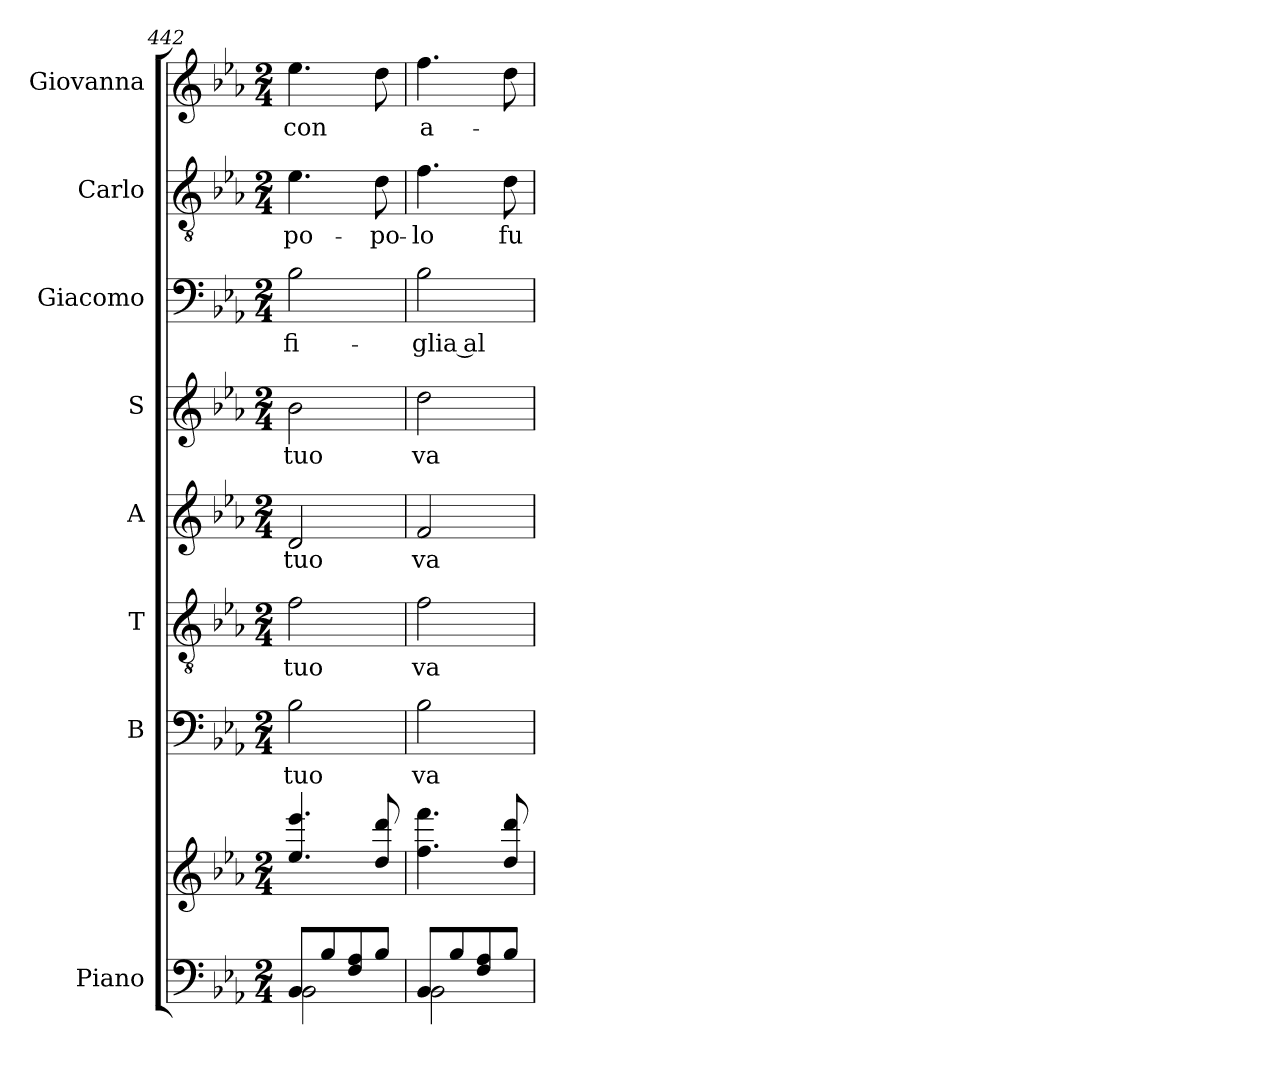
**kern	**kern	**kern	**text	**kern	**text	**kern	**text	**kern	**text	**kern	**text	**kern	**text	**kern	**text
*part8	*part8	*part7	*part7	*part6	*part6	*part5	*part5	*part4	*part4	*part3	*part3	*part2	*part2	*part1	*part1
*staff9	*staff8	*staff7	*staff7	*staff6	*staff6	*staff5	*staff5	*staff4	*staff4	*staff3	*staff3	*staff2	*staff2	*staff1	*staff1
*I"Piano	*	*I"B	*	*I"T	*	*I"A	*	*I"S	*	*I"Giacomo	*	*I"Carlo	*	*I"Giovanna	*
*I'Pno	*	*I'B	*	*I'T	*	*I'A	*	*I'S	*	*	*	*	*	*	*
*clefF4	*clefG2	*clefF4	*	*clefGv2	*	*clefG2	*	*clefG2	*	*clefF4	*	*clefGv2	*	*clefG2	*
*k[b-e-a-]	*k[b-e-a-]	*k[b-e-a-]	*	*k[b-e-a-]	*	*k[b-e-a-]	*	*k[b-e-a-]	*	*k[b-e-a-]	*	*k[b-e-a-]	*	*k[b-e-a-]	*
*M2/4	*M2/4	*M2/4	*	*M2/4	*	*M2/4	*	*M2/4	*	*M2/4	*	*M2/4	*	*M2/4	*
=442	=442	=442	=442	=442	=442	=442	=442	=442	=442	=442	=442	=442	=442	=442	=442
*^	*	*	*	*	*	*	*	*	*	*	*	*	*	*	*
!	!	!	!	!LO:LY:b	!	!LO:LY:b	!	!LO:LY:b	!	!LO:LY:b	!	!LO:LY:b	!	!LO:LY:b	!	!LO:LY:b
8BB-/L	2BB-\	4.ee-/ 4.eee-/	2B-\	tuo	2f\	tuo	2d/	tuo	2b-\	tuo	2B-\	fi-	4.e-\	po-	4.ee-\	con
8B-/	.	.	.	.	.	.	.	.	.	.	.	.	.	.	.	.
8F/ 8A-/	.	.	.	.	.	.	.	.	.	.	.	.	.	.	.	.
!	!	!	!	!	!	!	!	!	!	!	!	!	!	!LO:LY:b	!	!
8B-/J	.	8dd/ 8ddd/	.	.	.	.	.	.	.	.	.	.	8d\	-po-	8dd\	.
=443	=443	=443	=443	=443	=443	=443	=443	=443	=443	=443	=443	=443	=443	=443	=443	=443
!	!	!	!	!LO:LY:b	!	!LO:LY:b	!	!LO:LY:b	!	!LO:LY:b	!	!LO:LY:b	!	!LO:LY:b	!	!LO:LY:b
8BB-/L	2BB-\	4.ff\ 4.fff\	2B-\	va-	2f\	va-	2f/	va-	2dd\	va-	2B-\	-glia al-	4.f\	-lo	4.ff\	a-
8B-/	.	.	.	.	.	.	.	.	.	.	.	.	.	.	.	.
8F/ 8A-/	.	.	.	.	.	.	.	.	.	.	.	.	.	.	.	.
!	!	!	!	!	!	!	!	!	!	!	!	!	!	!LO:LY:b	!	!
8B-/J	.	8dd/ 8ddd/	.	.	.	.	.	.	.	.	.	.	8d\	fu-	8dd\	.
*v	*v	*	*	*	*	*	*	*	*	*	*	*	*	*	*	*
=	=	=	=	=	=	=	=	=	=	=	=	=	=	=	=
*-	*-	*-	*-	*-	*-	*-	*-	*-	*-	*-	*-	*-	*-	*-	*-
